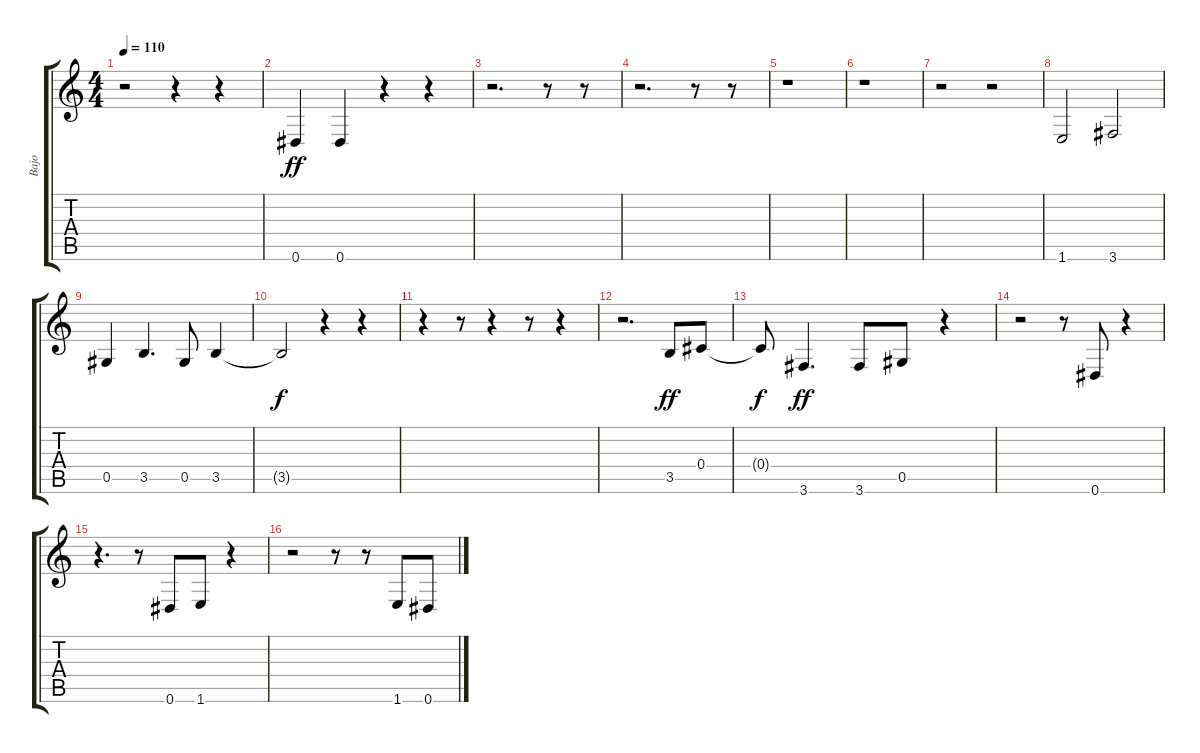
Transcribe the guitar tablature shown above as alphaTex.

\track ("Bajo" "Bajo") {instrument acousticbass}
\staff {score tabs}
\tuning (Eb4 Bb3 Gb3 Db3 Ab2 Eb2) {hide}
\ts (4 4)
\tempo 110
\clef g2
\ks c
r.2{dy ff} r.4 r.4 |
0.6.4 0.6.4 r.4 r.4 |
r.2{d} r.8 r.8 |
r.2{d} r.8 r.8 |
r.1 |
r.1 |
r.2 r.2 |
1.6.2 3.6.2 |
0.5.4 3.5.4{d} 0.5.8 3.5.4 |
3.5{t}.2{dy f} r.4 r.4 |
r.4 r.8 r.4 r.8 r.4 |
r.2{d} 3.5.8{dy ff} 0.4.8 |
0.4{t}.8{dy f} 3.6.4{d dy ff} 3.6.8 0.5.8 r.4 |
r.2 r.8 0.6.8 r.4 |
r.4{d} r.8 0.6.8 1.6.8 r.4 |
r.2 r.8 r.8 1.6.8 0.6.8
